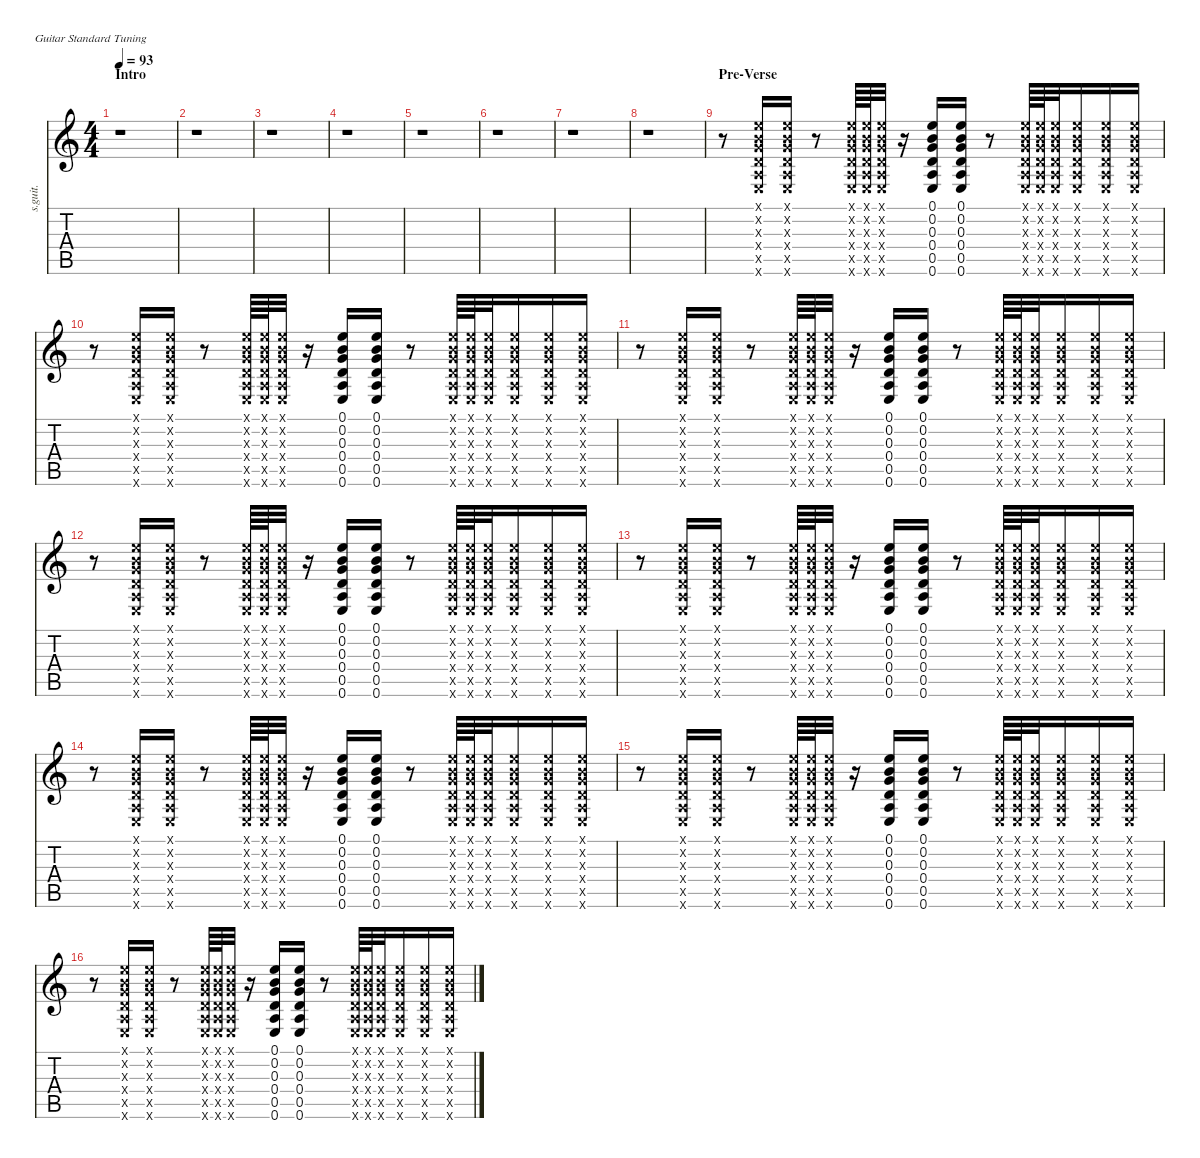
\defaultSystemsLayout 4
\hideDynamics
\bracketExtendMode nobrackets
\track ("Matt Bellamy - Dead Note Sound Effect" "s.guit.") {instrument gunshot}
\staff {score tabs}
\tuning (E4 B3 G3 D3 A2 E2)
\displaytranspose 12
\ts (4 4)
\beaming (8 2 2 2 2)
\section ("" "Intro")
\tempo 93
\clef g2
\ks c
r.1{dy f instrument gunshot} |
r.1 |
r.1 |
r.1 |
r.1 |
r.1 |
r.1 |
r.1 |
\section ("" "Pre-Verse")
r.8 (0.1{x} 0.2{x} 0.3{x} 0.4{x} 0.5{x} 0.6{x}).16 (0.1{x} 0.2{x} 0.3{x} 0.4{x} 0.5{x} 0.6{x}).16 r.8 (0.1{x} 0.2{x} 0.3{x} 0.4{x} 0.5{x} 0.6{x}).64 (0.1{x} 0.2{x} 0.3{x} 0.4{x} 0.5{x} 0.6{x}).64 (0.1{x} 0.2{x} 0.3{x} 0.4{x} 0.5{x} 0.6{x}).32 r.16 (0.1 0.2 0.3 0.4 0.5 0.6).16 (0.1 0.2 0.3 0.4 0.5 0.6).16 r.8 (0.1{x} 0.2{x} 0.3{x} 0.4{x} 0.5{x} 0.6{x}).64 (0.1{x} 0.2{x} 0.3{x} 0.4{x} 0.5{x} 0.6{x}).64 (0.1{x} 0.2{x} 0.3{x} 0.4{x} 0.5{x} 0.6{x}).32 (0.1{x} 0.2{x} 0.3{x} 0.4{x} 0.5{x} 0.6{x}).16 (0.1{x} 0.2{x} 0.3{x} 0.4{x} 0.5{x} 0.6{x}).16 (0.1{x} 0.2{x} 0.3{x} 0.4{x} 0.5{x} 0.6{x}).16 |
r.8 (0.1{x} 0.2{x} 0.3{x} 0.4{x} 0.5{x} 0.6{x}).16 (0.1{x} 0.2{x} 0.3{x} 0.4{x} 0.5{x} 0.6{x}).16 r.8 (0.1{x} 0.2{x} 0.3{x} 0.4{x} 0.5{x} 0.6{x}).64 (0.1{x} 0.2{x} 0.3{x} 0.4{x} 0.5{x} 0.6{x}).64 (0.1{x} 0.2{x} 0.3{x} 0.4{x} 0.5{x} 0.6{x}).32 r.16 (0.1 0.2 0.3 0.4 0.5 0.6).16 (0.1 0.2 0.3 0.4 0.5 0.6).16 r.8 (0.1{x} 0.2{x} 0.3{x} 0.4{x} 0.5{x} 0.6{x}).64 (0.1{x} 0.2{x} 0.3{x} 0.4{x} 0.5{x} 0.6{x}).64 (0.1{x} 0.2{x} 0.3{x} 0.4{x} 0.5{x} 0.6{x}).32 (0.1{x} 0.2{x} 0.3{x} 0.4{x} 0.5{x} 0.6{x}).16 (0.1{x} 0.2{x} 0.3{x} 0.4{x} 0.5{x} 0.6{x}).16 (0.1{x} 0.2{x} 0.3{x} 0.4{x} 0.5{x} 0.6{x}).16 |
r.8 (0.1{x} 0.2{x} 0.3{x} 0.4{x} 0.5{x} 0.6{x}).16 (0.1{x} 0.2{x} 0.3{x} 0.4{x} 0.5{x} 0.6{x}).16 r.8 (0.1{x} 0.2{x} 0.3{x} 0.4{x} 0.5{x} 0.6{x}).64 (0.1{x} 0.2{x} 0.3{x} 0.4{x} 0.5{x} 0.6{x}).64 (0.1{x} 0.2{x} 0.3{x} 0.4{x} 0.5{x} 0.6{x}).32 r.16 (0.1 0.2 0.3 0.4 0.5 0.6).16 (0.1 0.2 0.3 0.4 0.5 0.6).16 r.8 (0.1{x} 0.2{x} 0.3{x} 0.4{x} 0.5{x} 0.6{x}).64 (0.1{x} 0.2{x} 0.3{x} 0.4{x} 0.5{x} 0.6{x}).64 (0.1{x} 0.2{x} 0.3{x} 0.4{x} 0.5{x} 0.6{x}).32 (0.1{x} 0.2{x} 0.3{x} 0.4{x} 0.5{x} 0.6{x}).16 (0.1{x} 0.2{x} 0.3{x} 0.4{x} 0.5{x} 0.6{x}).16 (0.1{x} 0.2{x} 0.3{x} 0.4{x} 0.5{x} 0.6{x}).16 |
r.8 (0.1{x} 0.2{x} 0.3{x} 0.4{x} 0.5{x} 0.6{x}).16 (0.1{x} 0.2{x} 0.3{x} 0.4{x} 0.5{x} 0.6{x}).16 r.8 (0.1{x} 0.2{x} 0.3{x} 0.4{x} 0.5{x} 0.6{x}).64 (0.1{x} 0.2{x} 0.3{x} 0.4{x} 0.5{x} 0.6{x}).64 (0.1{x} 0.2{x} 0.3{x} 0.4{x} 0.5{x} 0.6{x}).32 r.16 (0.1 0.2 0.3 0.4 0.5 0.6).16 (0.1 0.2 0.3 0.4 0.5 0.6).16 r.8 (0.1{x} 0.2{x} 0.3{x} 0.4{x} 0.5{x} 0.6{x}).64 (0.1{x} 0.2{x} 0.3{x} 0.4{x} 0.5{x} 0.6{x}).64 (0.1{x} 0.2{x} 0.3{x} 0.4{x} 0.5{x} 0.6{x}).32 (0.1{x} 0.2{x} 0.3{x} 0.4{x} 0.5{x} 0.6{x}).16 (0.1{x} 0.2{x} 0.3{x} 0.4{x} 0.5{x} 0.6{x}).16 (0.1{x} 0.2{x} 0.3{x} 0.4{x} 0.5{x} 0.6{x}).16 |
r.8 (0.1{x} 0.2{x} 0.3{x} 0.4{x} 0.5{x} 0.6{x}).16 (0.1{x} 0.2{x} 0.3{x} 0.4{x} 0.5{x} 0.6{x}).16 r.8 (0.1{x} 0.2{x} 0.3{x} 0.4{x} 0.5{x} 0.6{x}).64 (0.1{x} 0.2{x} 0.3{x} 0.4{x} 0.5{x} 0.6{x}).64 (0.1{x} 0.2{x} 0.3{x} 0.4{x} 0.5{x} 0.6{x}).32 r.16 (0.1 0.2 0.3 0.4 0.5 0.6).16 (0.1 0.2 0.3 0.4 0.5 0.6).16 r.8 (0.1{x} 0.2{x} 0.3{x} 0.4{x} 0.5{x} 0.6{x}).64 (0.1{x} 0.2{x} 0.3{x} 0.4{x} 0.5{x} 0.6{x}).64 (0.1{x} 0.2{x} 0.3{x} 0.4{x} 0.5{x} 0.6{x}).32 (0.1{x} 0.2{x} 0.3{x} 0.4{x} 0.5{x} 0.6{x}).16 (0.1{x} 0.2{x} 0.3{x} 0.4{x} 0.5{x} 0.6{x}).16 (0.1{x} 0.2{x} 0.3{x} 0.4{x} 0.5{x} 0.6{x}).16 |
r.8 (0.1{x} 0.2{x} 0.3{x} 0.4{x} 0.5{x} 0.6{x}).16 (0.1{x} 0.2{x} 0.3{x} 0.4{x} 0.5{x} 0.6{x}).16 r.8 (0.1{x} 0.2{x} 0.3{x} 0.4{x} 0.5{x} 0.6{x}).64 (0.1{x} 0.2{x} 0.3{x} 0.4{x} 0.5{x} 0.6{x}).64 (0.1{x} 0.2{x} 0.3{x} 0.4{x} 0.5{x} 0.6{x}).32 r.16 (0.1 0.2 0.3 0.4 0.5 0.6).16 (0.1 0.2 0.3 0.4 0.5 0.6).16 r.8 (0.1{x} 0.2{x} 0.3{x} 0.4{x} 0.5{x} 0.6{x}).64 (0.1{x} 0.2{x} 0.3{x} 0.4{x} 0.5{x} 0.6{x}).64 (0.1{x} 0.2{x} 0.3{x} 0.4{x} 0.5{x} 0.6{x}).32 (0.1{x} 0.2{x} 0.3{x} 0.4{x} 0.5{x} 0.6{x}).16 (0.1{x} 0.2{x} 0.3{x} 0.4{x} 0.5{x} 0.6{x}).16 (0.1{x} 0.2{x} 0.3{x} 0.4{x} 0.5{x} 0.6{x}).16 |
r.8 (0.1{x} 0.2{x} 0.3{x} 0.4{x} 0.5{x} 0.6{x}).16 (0.1{x} 0.2{x} 0.3{x} 0.4{x} 0.5{x} 0.6{x}).16 r.8 (0.1{x} 0.2{x} 0.3{x} 0.4{x} 0.5{x} 0.6{x}).64 (0.1{x} 0.2{x} 0.3{x} 0.4{x} 0.5{x} 0.6{x}).64 (0.1{x} 0.2{x} 0.3{x} 0.4{x} 0.5{x} 0.6{x}).32 r.16 (0.1 0.2 0.3 0.4 0.5 0.6).16 (0.1 0.2 0.3 0.4 0.5 0.6).16 r.8 (0.1{x} 0.2{x} 0.3{x} 0.4{x} 0.5{x} 0.6{x}).64 (0.1{x} 0.2{x} 0.3{x} 0.4{x} 0.5{x} 0.6{x}).64 (0.1{x} 0.2{x} 0.3{x} 0.4{x} 0.5{x} 0.6{x}).32 (0.1{x} 0.2{x} 0.3{x} 0.4{x} 0.5{x} 0.6{x}).16 (0.1{x} 0.2{x} 0.3{x} 0.4{x} 0.5{x} 0.6{x}).16 (0.1{x} 0.2{x} 0.3{x} 0.4{x} 0.5{x} 0.6{x}).16 |
r.8 (0.1{x} 0.2{x} 0.3{x} 0.4{x} 0.5{x} 0.6{x}).16 (0.1{x} 0.2{x} 0.3{x} 0.4{x} 0.5{x} 0.6{x}).16 r.8 (0.1{x} 0.2{x} 0.3{x} 0.4{x} 0.5{x} 0.6{x}).64 (0.1{x} 0.2{x} 0.3{x} 0.4{x} 0.5{x} 0.6{x}).64 (0.1{x} 0.2{x} 0.3{x} 0.4{x} 0.5{x} 0.6{x}).32 r.16 (0.1 0.2 0.3 0.4 0.5 0.6).16 (0.1 0.2 0.3 0.4 0.5 0.6).16 r.8 (0.1{x} 0.2{x} 0.3{x} 0.4{x} 0.5{x} 0.6{x}).64 (0.1{x} 0.2{x} 0.3{x} 0.4{x} 0.5{x} 0.6{x}).64 (0.1{x} 0.2{x} 0.3{x} 0.4{x} 0.5{x} 0.6{x}).32 (0.1{x} 0.2{x} 0.3{x} 0.4{x} 0.5{x} 0.6{x}).16 (0.1{x} 0.2{x} 0.3{x} 0.4{x} 0.5{x} 0.6{x}).16 (0.1{x} 0.2{x} 0.3{x} 0.4{x} 0.5{x} 0.6{x}).16
